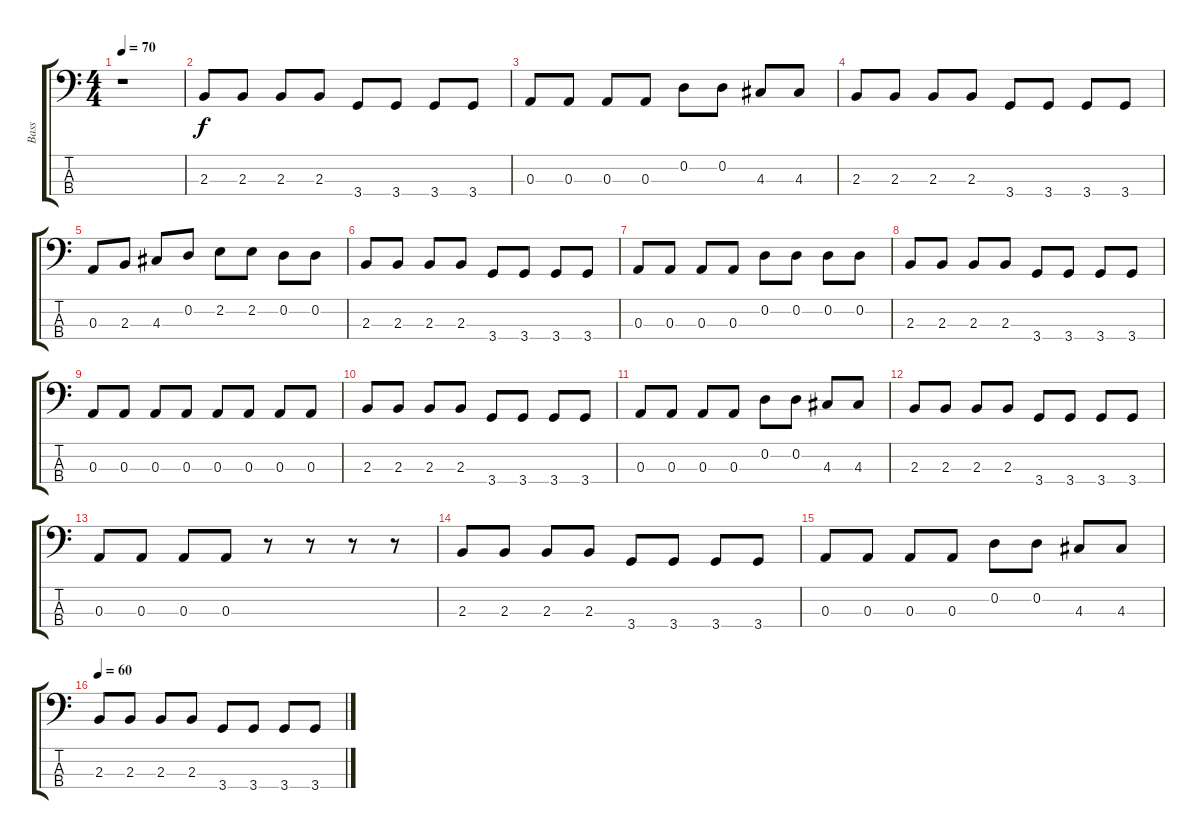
\track ("Bass" "Bass") {instrument electricbassfinger}
\staff {score tabs}
\tuning (G2 D2 A1 E1) {hide}
\ts (4 4)
\tempo 70
\clef f4
\ks c
r.1{dy f} |
2.3.8 2.3.8 2.3.8 2.3.8 3.4.8 3.4.8 3.4.8 3.4.8 |
0.3.8 0.3.8 0.3.8 0.3.8 0.2.8 0.2.8 4.3.8 4.3.8 |
2.3.8 2.3.8 2.3.8 2.3.8 3.4.8 3.4.8 3.4.8 3.4.8 |
0.3.8 2.3.8 4.3.8 0.2.8 2.2.8 2.2.8 0.2.8 0.2.8 |
2.3.8 2.3.8 2.3.8 2.3.8 3.4.8 3.4.8 3.4.8 3.4.8 |
0.3.8 0.3.8 0.3.8 0.3.8 0.2.8 0.2.8 0.2.8 0.2.8 |
2.3.8 2.3.8 2.3.8 2.3.8 3.4.8 3.4.8 3.4.8 3.4.8 |
0.3.8 0.3.8 0.3.8 0.3.8 0.3.8 0.3.8 0.3.8 0.3.8 |
2.3.8 2.3.8 2.3.8 2.3.8 3.4.8 3.4.8 3.4.8 3.4.8 |
0.3.8 0.3.8 0.3.8 0.3.8 0.2.8 0.2.8 4.3.8 4.3.8 |
2.3.8 2.3.8 2.3.8 2.3.8 3.4.8 3.4.8 3.4.8 3.4.8 |
0.3.8 0.3.8 0.3.8 0.3.8 r.8 r.8 r.8 r.8 |
2.3.8 2.3.8 2.3.8 2.3.8 3.4.8 3.4.8 3.4.8 3.4.8 |
0.3.8 0.3.8 0.3.8 0.3.8 0.2.8 0.2.8 4.3.8 4.3.8 |
\tempo 60
2.3.8 2.3.8 2.3.8 2.3.8 3.4.8 3.4.8 3.4.8 3.4.8
